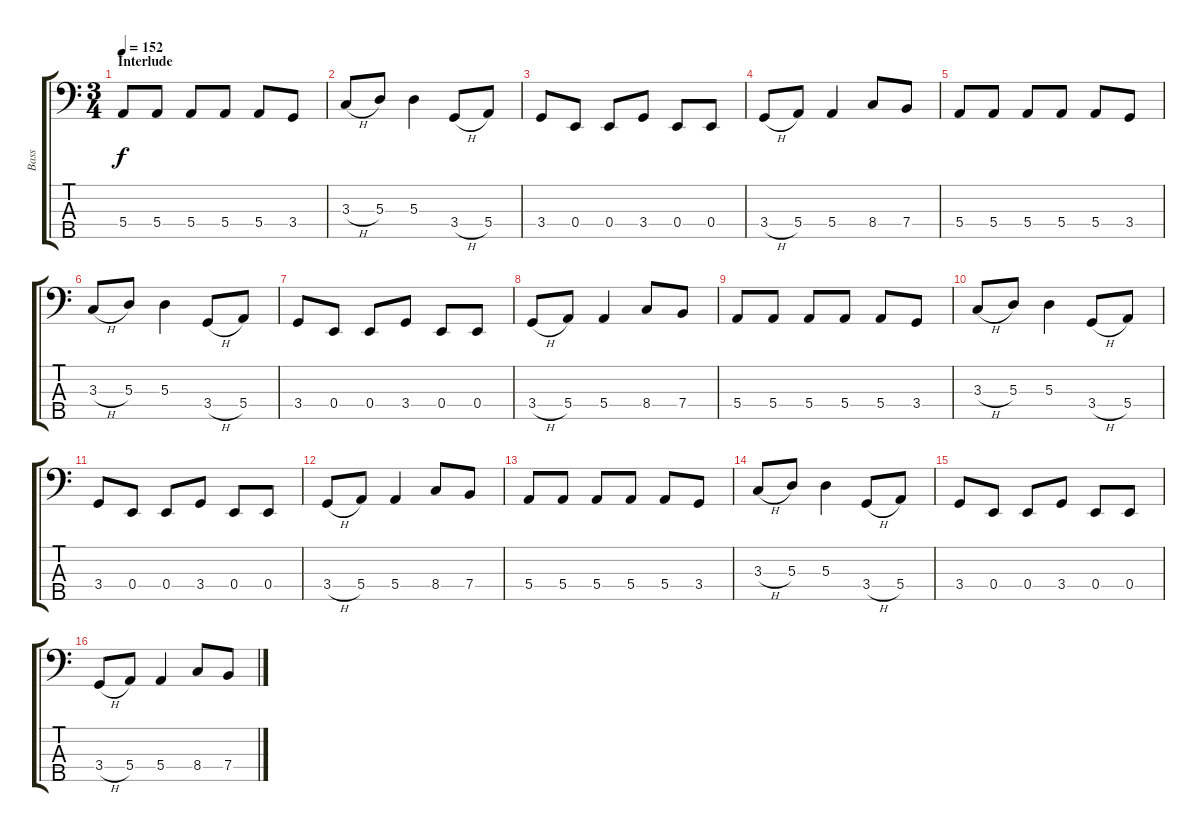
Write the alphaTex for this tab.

\track ("Bass" "Bass") {instrument electricbassfinger}
\staff {score tabs}
\tuning (G2 D2 A1 E1 B0) {hide}
\ts (3 4)
\section ("" "Interlude")
\tempo 152
\clef f4
\ks c
5.4.8{dy f} 5.4.8 5.4.8 5.4.8 5.4.8 3.4.8 |
3.3{h}.8 5.3.8 5.3.4 3.4{h}.8 5.4.8 |
3.4.8 0.4.8 0.4.8 3.4.8 0.4.8 0.4.8 |
3.4{h}.8 5.4.8 5.4.4 8.4.8 7.4.8 |
5.4.8 5.4.8 5.4.8 5.4.8 5.4.8 3.4.8 |
3.3{h}.8 5.3.8 5.3.4 3.4{h}.8 5.4.8 |
3.4.8 0.4.8 0.4.8 3.4.8 0.4.8 0.4.8 |
3.4{h}.8 5.4.8 5.4.4 8.4.8 7.4.8 |
5.4.8 5.4.8 5.4.8 5.4.8 5.4.8 3.4.8 |
3.3{h}.8 5.3.8 5.3.4 3.4{h}.8 5.4.8 |
3.4.8 0.4.8 0.4.8 3.4.8 0.4.8 0.4.8 |
3.4{h}.8 5.4.8 5.4.4 8.4.8 7.4.8 |
5.4.8 5.4.8 5.4.8 5.4.8 5.4.8 3.4.8 |
3.3{h}.8 5.3.8 5.3.4 3.4{h}.8 5.4.8 |
3.4.8 0.4.8 0.4.8 3.4.8 0.4.8 0.4.8 |
3.4{h}.8 5.4.8 5.4.4 8.4.8 7.4.8
